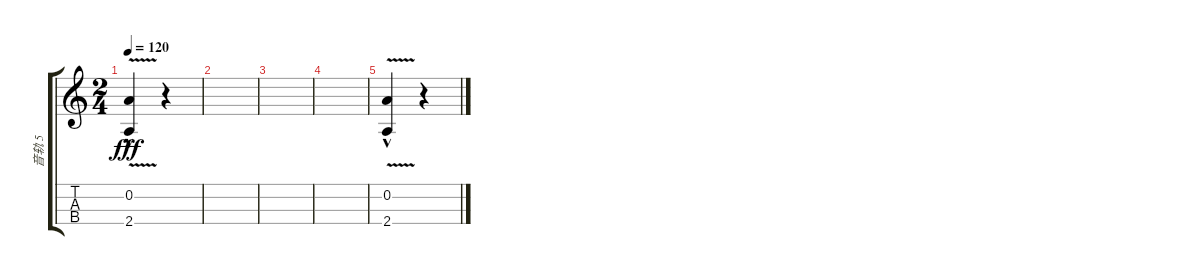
\track ("音轨 5" "音轨 5") {instrument violin}
\staff {score tabs}
\tuning (E5 A4 D4 G3) {hide}
\ts (2 4)
\tempo 120
\clef g2
\ks aminor
(0.2{v} 2.4{hac}).4{dy fff} r.4 |
|
|
|
(0.2{v} 2.4{hac}).4 r.4
